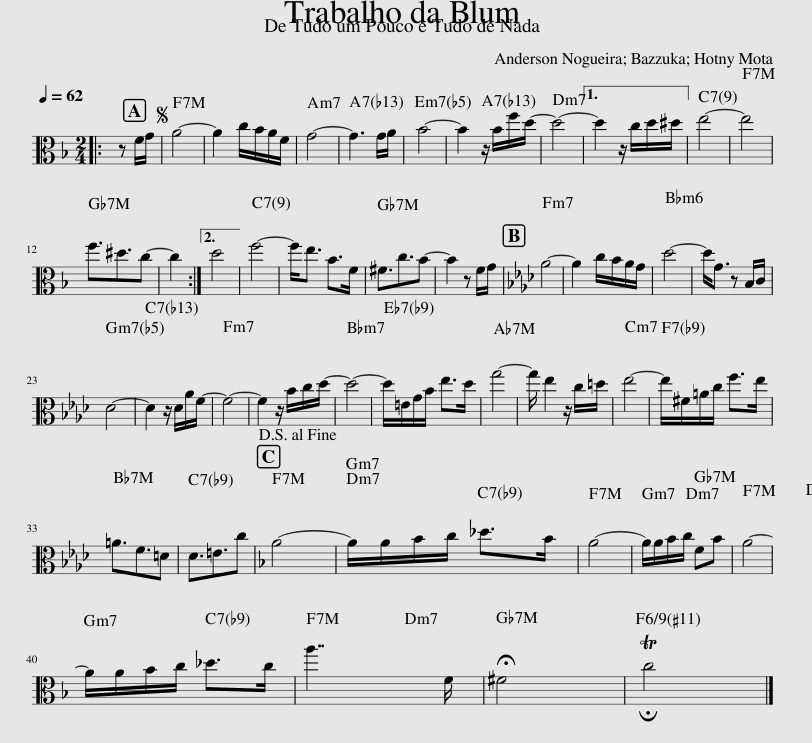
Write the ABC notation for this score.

X:1
L:1/8
Q:1/4=62
M:2/4
I:linebreak $
K:F
V:1 alto
V:1
|: z F/G/ |S A4- | A2 c/B/A/F/ | G4- | G3 G/A/ | %5
 B4- | B2 z/ B/f/d/- | d4- |1 d2 z/ c/d/^d/ || e4- | %10
 e4 |$ f3/2^d3/2c- | c2 :|2 d4 || f4- | %15
 f<e B>F | ^F3/2c3/2B- | B2 z F/G/ |[K:Ab] A4- | A2 c/B/A/G/ | %20
 d4- | d<G z B,/C/ |$ D4- | D2 z/ D/A/F/- | F4- | %25
 F2 z/ B/c/d/- | d4- | d/=E/G/B/ e>d | g4- | g/ e2 z/ c/=d/ | %30
 e4- | e/^F/=A/c/ f>e |$ =A3/2F3/2=D | D3/2=E3/2c |[K:F] A4-!D.S.! | %35
 A/A/B/c/ _d>B | A4- | A/A/B/c/ FB | A4- |$ A/A/B/c/ _d>c | %40
 a7/2 F/ | !fermata!^F4 | !fermata!Tc4 |] %43
